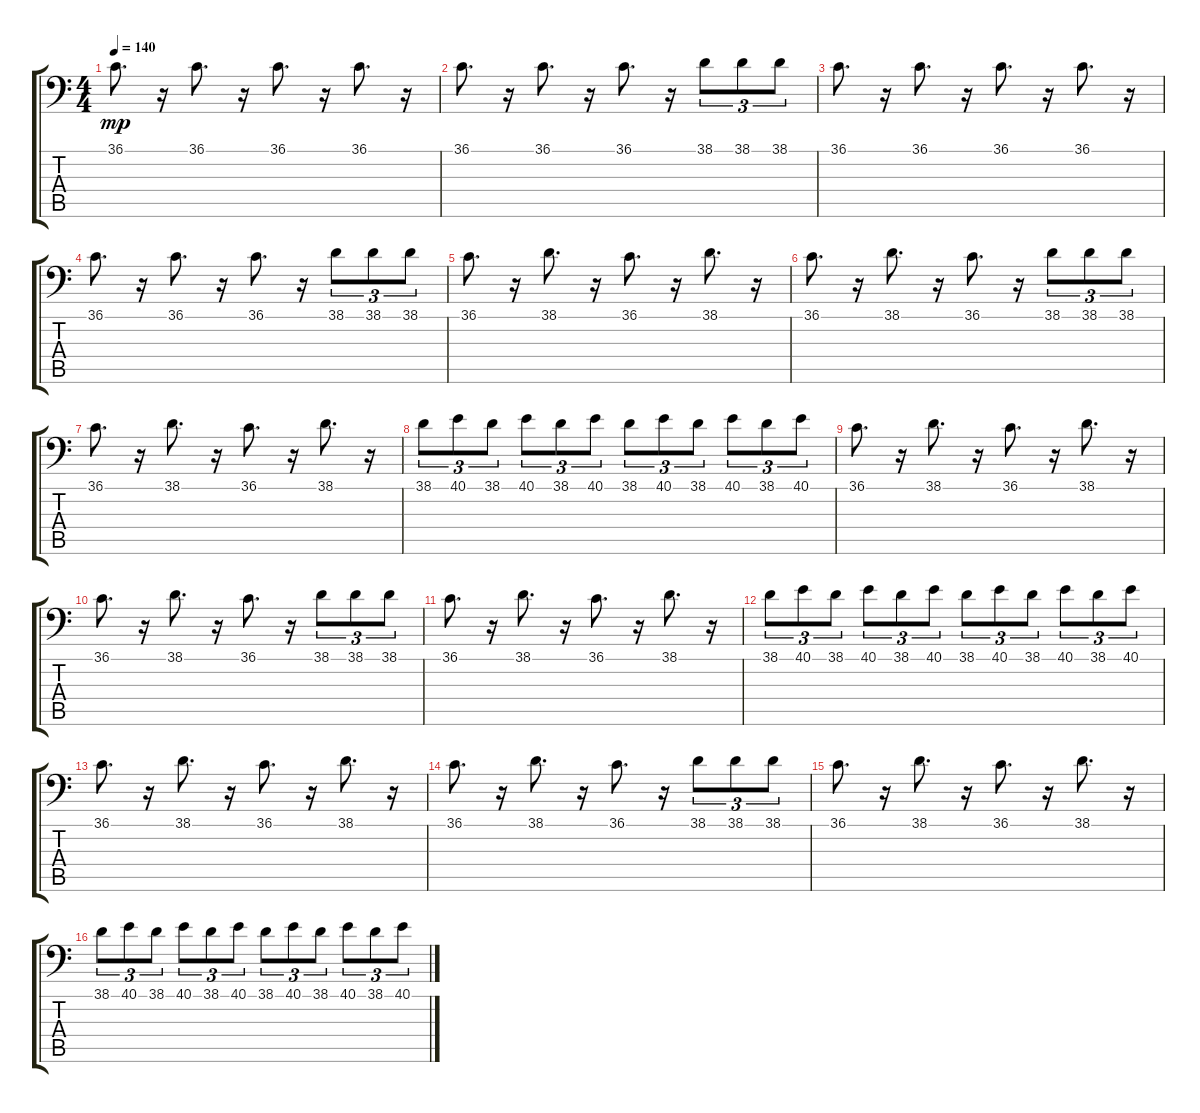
\track "" {instrument acousticgrandpiano}
\staff {score tabs}
\tuning (C-1 C-1 C-1 C-1 C-1 C-1) {hide}
\ts (4 4)
\tempo 140
\clef f4
\ks c
36.1.8{d dy mp} r.16 36.1.8{d} r.16 36.1.8{d} r.16 36.1.8{d} r.16 |
36.1.8{d} r.16 36.1.8{d} r.16 36.1.8{d} r.16 38.1.8{tu (3 2)} 38.1.8{tu (3 2)} 38.1.8{tu (3 2)} |
36.1.8{d} r.16 36.1.8{d} r.16 36.1.8{d} r.16 36.1.8{d} r.16 |
36.1.8{d} r.16 36.1.8{d} r.16 36.1.8{d} r.16 38.1.8{tu (3 2)} 38.1.8{tu (3 2)} 38.1.8{tu (3 2)} |
36.1.8{d} r.16 38.1.8{d} r.16 36.1.8{d} r.16 38.1.8{d} r.16 |
36.1.8{d} r.16 38.1.8{d} r.16 36.1.8{d} r.16 38.1.8{tu (3 2)} 38.1.8{tu (3 2)} 38.1.8{tu (3 2)} |
36.1.8{d} r.16 38.1.8{d} r.16 36.1.8{d} r.16 38.1.8{d} r.16 |
38.1.8{tu (3 2)} 40.1.8{tu (3 2)} 38.1.8{tu (3 2)} 40.1.8{tu (3 2)} 38.1.8{tu (3 2)} 40.1.8{tu (3 2)} 38.1.8{tu (3 2)} 40.1.8{tu (3 2)} 38.1.8{tu (3 2)} 40.1.8{tu (3 2)} 38.1.8{tu (3 2)} 40.1.8{tu (3 2)} |
36.1.8{d} r.16 38.1.8{d} r.16 36.1.8{d} r.16 38.1.8{d} r.16 |
36.1.8{d} r.16 38.1.8{d} r.16 36.1.8{d} r.16 38.1.8{tu (3 2)} 38.1.8{tu (3 2)} 38.1.8{tu (3 2)} |
36.1.8{d} r.16 38.1.8{d} r.16 36.1.8{d} r.16 38.1.8{d} r.16 |
38.1.8{tu (3 2)} 40.1.8{tu (3 2)} 38.1.8{tu (3 2)} 40.1.8{tu (3 2)} 38.1.8{tu (3 2)} 40.1.8{tu (3 2)} 38.1.8{tu (3 2)} 40.1.8{tu (3 2)} 38.1.8{tu (3 2)} 40.1.8{tu (3 2)} 38.1.8{tu (3 2)} 40.1.8{tu (3 2)} |
36.1.8{d} r.16 38.1.8{d} r.16 36.1.8{d} r.16 38.1.8{d} r.16 |
36.1.8{d} r.16 38.1.8{d} r.16 36.1.8{d} r.16 38.1.8{tu (3 2)} 38.1.8{tu (3 2)} 38.1.8{tu (3 2)} |
36.1.8{d} r.16 38.1.8{d} r.16 36.1.8{d} r.16 38.1.8{d} r.16 |
38.1.8{tu (3 2)} 40.1.8{tu (3 2)} 38.1.8{tu (3 2)} 40.1.8{tu (3 2)} 38.1.8{tu (3 2)} 40.1.8{tu (3 2)} 38.1.8{tu (3 2)} 40.1.8{tu (3 2)} 38.1.8{tu (3 2)} 40.1.8{tu (3 2)} 38.1.8{tu (3 2)} 40.1.8{tu (3 2)}
